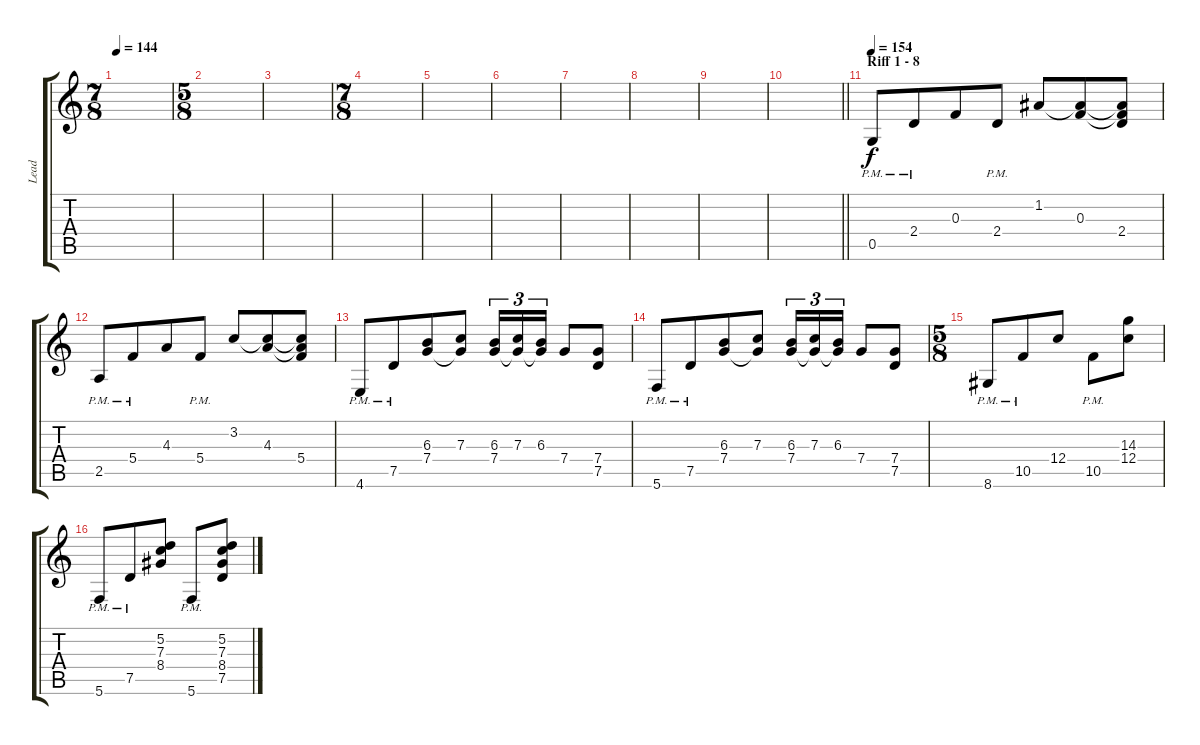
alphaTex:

\track ("Lead" "Lead") {instrument distortionguitar}
\staff {score tabs}
\tuning (D4 A3 F3 C3 G2 C2) {hide}
\ts (7 8)
\tempo 144
\clef g2
\ks c
|
\ts (5 8)
|
|
\ts (7 8)
|
|
|
|
|
|
\barLineRight lightlight
|
\section ("" "Riff 1 - 8")
\tempo 154
0.5{pm}.8{instrument distortionguitar} 2.4{pm}.8 0.3.8 2.4{pm}.8 1.2.8 (1.2{t} 0.3).8 (1.2{t} 0.3{t} 2.4).8 |
2.5{pm}.8 5.4{pm}.8 4.3.8 5.4{pm}.8 3.2.8 (3.2{t} 4.3).8 (3.2{t} 4.3{t} 5.4).8 |
4.6{pm}.8 7.5{pm}.8 (6.3 7.4).8 (7.3 7.4{t}).8 (6.3 7.4).16{tu (3 2)} (7.3 7.4{t}).16{tu (3 2)} (6.3 7.4{t}).16{tu (3 2)} 7.4.8 (7.4 7.5).8 |
5.6{pm}.8 7.5{pm}.8 (6.3 7.4).8 (7.3 7.4{t}).8 (6.3 7.4).16{tu (3 2)} (7.3 7.4{t}).16{tu (3 2)} (6.3 7.4{t}).16{tu (3 2)} 7.4.8 (7.4 7.5).8 |
\ts (5 8)
8.6{pm}.8 10.5{pm}.8 12.4.8 10.5{pm}.8 (14.3 12.4).8 |
5.6{pm}.8 7.5{pm}.8 (5.2 7.3 8.4).8 5.6{pm}.8 (5.2 7.3 8.4 7.5).8
